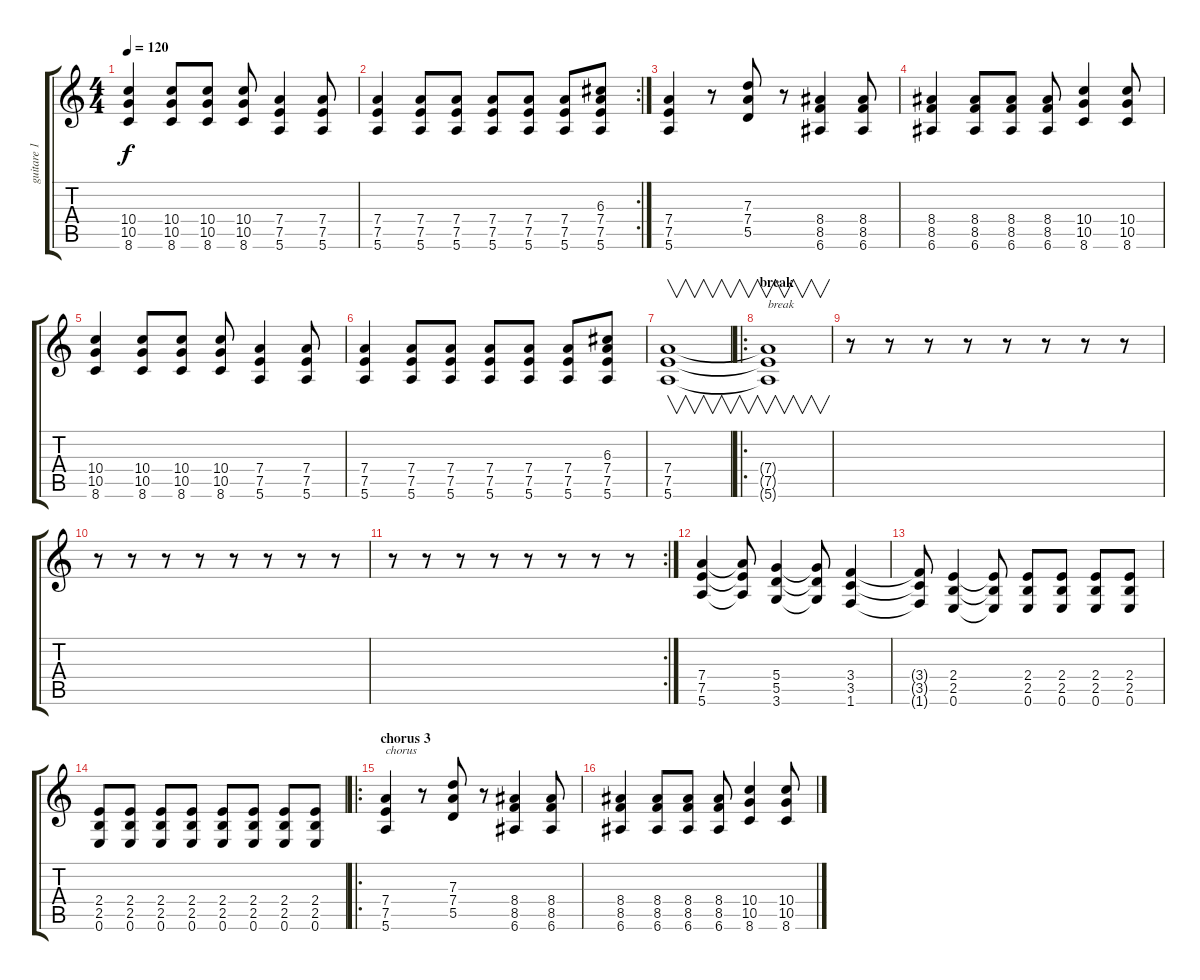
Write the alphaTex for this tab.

\track ("guitare 1 (distortion)" "guitare 1 ") {instrument distortionguitar}
\staff {score tabs}
\tuning (E4 B3 G3 D3 A2 E2) {hide}
\ts (4 4)
\tempo 120
\clef g2
\ks c
(10.4 10.5 8.6).4{dy f} (10.4 10.5 8.6).8 (10.4 10.5 8.6).8 (10.4 10.5 8.6).8 (7.4 7.5 5.6).4 (7.4 7.5 5.6).8 |
\rc 2
(7.4 7.5 5.6).4 (7.4 7.5 5.6).8 (7.4 7.5 5.6).8 (7.4 7.5 5.6).8 (7.4 7.5 5.6).8 (7.4 7.5 5.6).8 (6.3 7.4 7.5 5.6).8 |
(7.4 7.5 5.6).4 r.8 (7.3 7.4 5.5).8 r.8 (8.4 8.5 6.6).4 (8.4 8.5 6.6).8 |
(8.4 8.5 6.6).4 (8.4 8.5 6.6).8 (8.4 8.5 6.6).8 (8.4 8.5 6.6).8 (10.4 10.5 8.6).4 (10.4 10.5 8.6).8 |
(10.4 10.5 8.6).4 (10.4 10.5 8.6).8 (10.4 10.5 8.6).8 (10.4 10.5 8.6).8 (7.4 7.5 5.6).4 (7.4 7.5 5.6).8 |
(7.4 7.5 5.6).4 (7.4 7.5 5.6).8 (7.4 7.5 5.6).8 (7.4 7.5 5.6).8 (7.4 7.5 5.6).8 (7.4 7.5 5.6).8 (6.3 7.4 7.5 5.6).8 |
(7.4 7.5 5.6).1{v} |
\ro
\section ("" "break")
(7.4{t} 7.5{t} 5.6{t}).1{v txt "break"} |
r.8 r.8 r.8 r.8 r.8 r.8 r.8 r.8 |
r.8 r.8 r.8 r.8 r.8 r.8 r.8 r.8 |
\rc 2
r.8 r.8 r.8 r.8 r.8 r.8 r.8 r.8 |
(7.4 7.5 5.6).4 (7.4{t} 7.5{t} 5.6{t}).8 (5.4 5.5 3.6).4 (5.4{t} 5.5{t} 3.6{t}).8 (3.4 3.5 1.6).4 |
(3.4{t} 3.5{t} 1.6{t}).8 (2.4 2.5 0.6).4 (2.4{t} 2.5{t} 0.6{t}).8 (2.4 2.5 0.6).8 (2.4 2.5 0.6).8 (2.4 2.5 0.6).8 (2.4 2.5 0.6).8 |
(2.4 2.5 0.6).8 (2.4 2.5 0.6).8 (2.4 2.5 0.6).8 (2.4 2.5 0.6).8 (2.4 2.5 0.6).8 (2.4 2.5 0.6).8 (2.4 2.5 0.6).8 (2.4 2.5 0.6).8 |
\ro
\section ("" "chorus 3")
(7.4 7.5 5.6).4{txt "chorus"} r.8 (7.3 7.4 5.5).8 r.8 (8.4 8.5 6.6).4 (8.4 8.5 6.6).8 |
(8.4 8.5 6.6).4 (8.4 8.5 6.6).8 (8.4 8.5 6.6).8 (8.4 8.5 6.6).8 (10.4 10.5 8.6).4 (10.4 10.5 8.6).8
